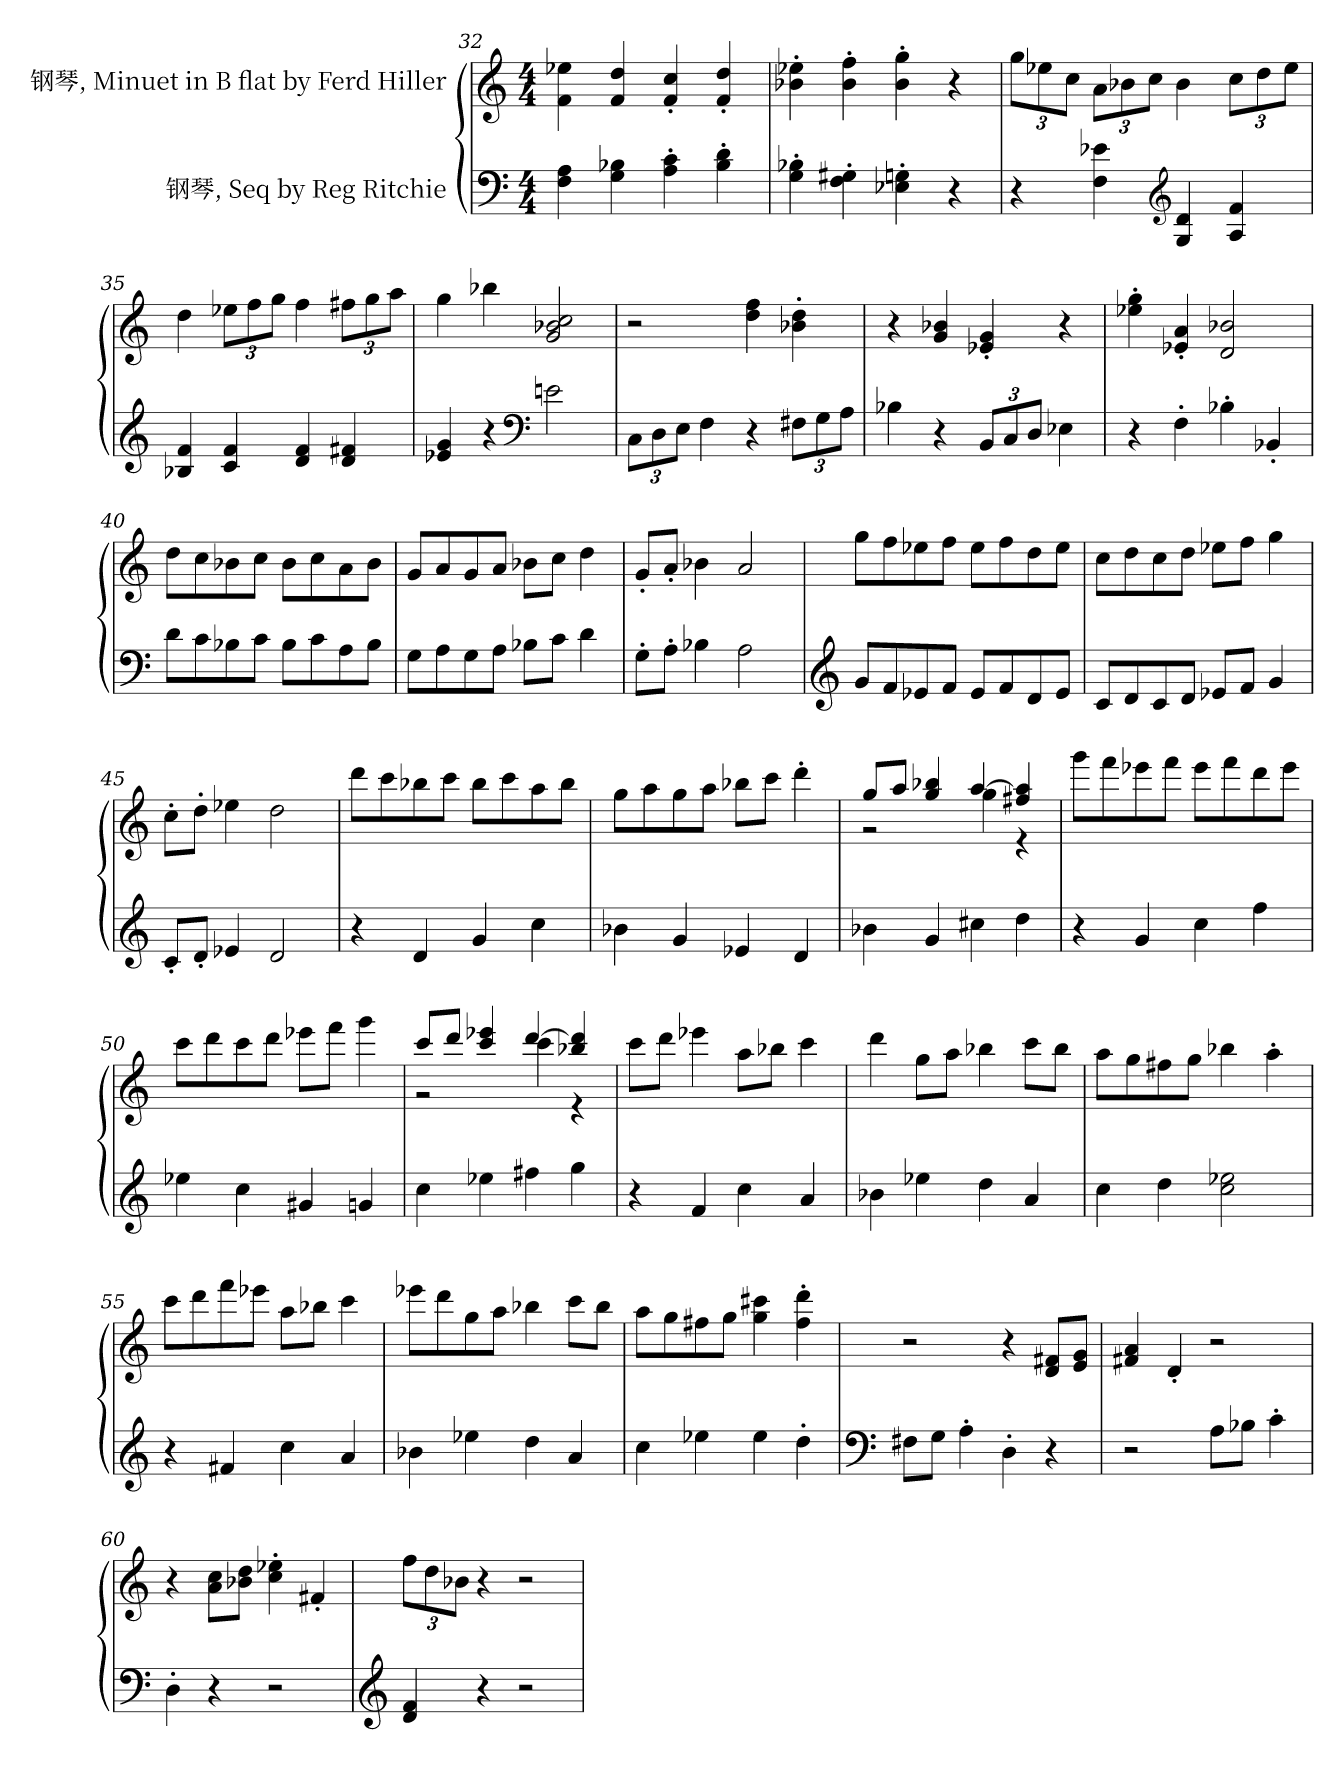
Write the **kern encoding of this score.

**kern	**kern
*part2	*part1
*staff2	*staff1
*I"钢琴, Seq by Reg Ritchie	*I"钢琴, Minuet in B flat by Ferd Hiller
*clefF4	*clefG2
*k[]	*k[]
*M4/4	*M4/4
=32	=32
4F\ 4A\	4f\ 4ee-X\
4G\ 4B-X\	4f/ 4dd/
4A\' 4c\'	4f/' 4cc/'
4B-\' 4d\'	4f/' 4dd/'
=33	=33
4G\' 4B-X\'	4b-X\' 4ee-X\'
4F\' 4G#X\'	4b-\' 4ff\'
4E-X\' 4Gn\'	4b-\' 4gg\'
4r	4r
=34	=34
*	*Xbrackettup
4r	12gg\L
.	12ee-X\
.	12cc\J
4F\ 4e-X\	12a\L
.	12b-X\
.	12cc\J
*clefG2	*
4G/ 4d/	4b-\
4A/ 4f/	12cc\L
.	12dd\
.	12ee-\J
!!LO:LB:g=z
=35	=35
4B-X/ 4f/	4dd\
4c/ 4f/	12ee-X\L
.	12ff\
.	12gg\J
4d/ 4f/	4ff\
4d/ 4f#X/	12ff#X\L
.	12gg\
.	12aa\J
=36	=36
4e-X/ 4g/	4gg\
4r	4bb-X\
*clefF4	*
2en\	2g/ 2b-X/ 2cc/
=37	=37
*Xbrackettup	*
12C\L	2r
12D\	.
12E\J	.
4F\	.
4r	4dd\ 4ff\
12F#X\L	4b-X\' 4dd\'
12G\	.
12A\J	.
=38	=38
4B-X\	4r
4r	4g/ 4b-X/
12BB/L	4e-X/' 4g/'
12C/	.
12D/J	.
4E-X\	4r
=39	=39
4r	4ee-X\' 4gg\'
4F'\	4e-X/' 4a/'
4B-X'\	2d/ 2b-X/
4BB-X'/	.
!!LO:LB:g=z
=40	=40
8d\L	8dd\L
8c\	8cc\
8B-X\	8b-X\
8c\J	8cc\J
8B-\L	8b-\L
8c\	8cc\
8A\	8a\
8B-\J	8b-\J
=41	=41
8G\L	8g/L
8A\	8a/
8G\	8g/
8A\J	8a/J
8B-X\L	8b-X\L
8c\J	8cc\J
4d\	4dd\
=42	=42
8G'\L	8g'/L
8A'\J	8a'/J
4B-X\	4b-X\
2A\	2a/
=43	=43
*clefG2	*
8g/L	8gg\L
8f/	8ff\
8e-X/	8ee-X\
8f/J	8ff\J
8e-/L	8ee-\L
8f/	8ff\
8d/	8dd\
8e-/J	8ee-\J
=44	=44
8c/L	8cc\L
8d/	8dd\
8c/	8cc\
8d/J	8dd\J
8e-X/L	8ee-X\L
8f/J	8ff\J
4g/	4gg\
!!LO:LB:g=z
=45	=45
8c'/L	8cc'\L
8d'/J	8dd'\J
4e-X/	4ee-X\
2d/	2dd\
=46	=46
4r	8ddd\L
.	8ccc\
4d/	8bb-X\
.	8ccc\J
4g/	8bb-\L
.	8ccc\
4cc\	8aa\
.	8bb-\J
=47	=47
4b-X\	8gg\L
.	8aa\
4g/	8gg\
.	8aa\J
4e-X/	8bb-X\L
.	8ccc\J
4d/	4ddd'\
=48	=48
*	*^
4b-X\	8gg/L	2r
.	8aa/J	.
4g/	4gg/ 4bb-X/	.
4cc#X\	[4aa/	4gg\
4dd\	4ff#X/ 4aa/]	4r
*	*v	*v
!!LO:LB:g=z
=49	=49
4r	8ggg\L
.	8fff\
4g/	8eee-X\
.	8fff\J
4cc\	8eee-\L
.	8fff\
4ff\	8ddd\
.	8eee-\J
=50	=50
4ee-X\	8ccc\L
.	8ddd\
4cc\	8ccc\
.	8ddd\J
4g#X/	8eee-X\L
.	8fff\J
4gn/	4ggg\
=51	=51
*	*^
4cc\	8ccc/L	2r
.	8ddd/J	.
4ee-X\	4ccc/ 4eee-X/	.
4ff#X\	[4ddd/	4ccc\
4gg\	4bb-X/ 4ddd/]	4r
*	*v	*v
=52	=52
4r	8ccc\L
.	8ddd\J
4f/	4eee-X\
4cc\	8aa\L
.	8bb-X\J
4a/	4ccc\
!!LO:PB:g=z
=53	=53
4b-X\	4ddd\
4ee-X\	8gg\L
.	8aa\J
4dd\	4bb-X\
4a/	8ccc\L
.	8bb-\J
=54	=54
4cc\	8aa\L
.	8gg\
4dd\	8ff#X\
.	8gg\J
2cc\ 2ee-X\	4bb-X\
.	4aa'\
=55	=55
4r	8ccc\L
.	8ddd\
4f#X/	8fff\
.	8eee-X\J
4cc\	8aa\L
.	8bb-X\J
4a/	4ccc\
=56	=56
4b-X\	8eee-X\L
.	8ddd\
4ee-X\	8gg\
.	8aa\J
4dd\	4bb-X\
4a/	8ccc\L
.	8bb-\J
!!LO:LB:g=z
=57	=57
4cc\	8aa\L
.	8gg\
4ee-X\	8ff#X\
.	8gg\J
4ee-\	4gg\ 4ccc#X\
4dd'\	4ff#\' 4ddd\'
=58	=58
*clefF4	*
8F#X\L	2r
8G\J	.
4A'\	.
4D'\	4r
4r	8d/ 8f#X/L
.	8e/ 8g/J
=59	=59
2r	4f#X/ 4a/
.	4d'/
8A\L	2r
8B-X\J	.
4c'\	.
=60	=60
4D'\	4r
4r	8a\ 8cc\L
.	8b-X\ 8dd\J
2r	4cc\' 4ee-X\'
.	4f#X'/
=61	=61
*clefG2	*
4d/ 4f/	12ff\L
.	12dd\
.	12b-X\J
4r	4r
2r	2r
=	=
*-	*-
